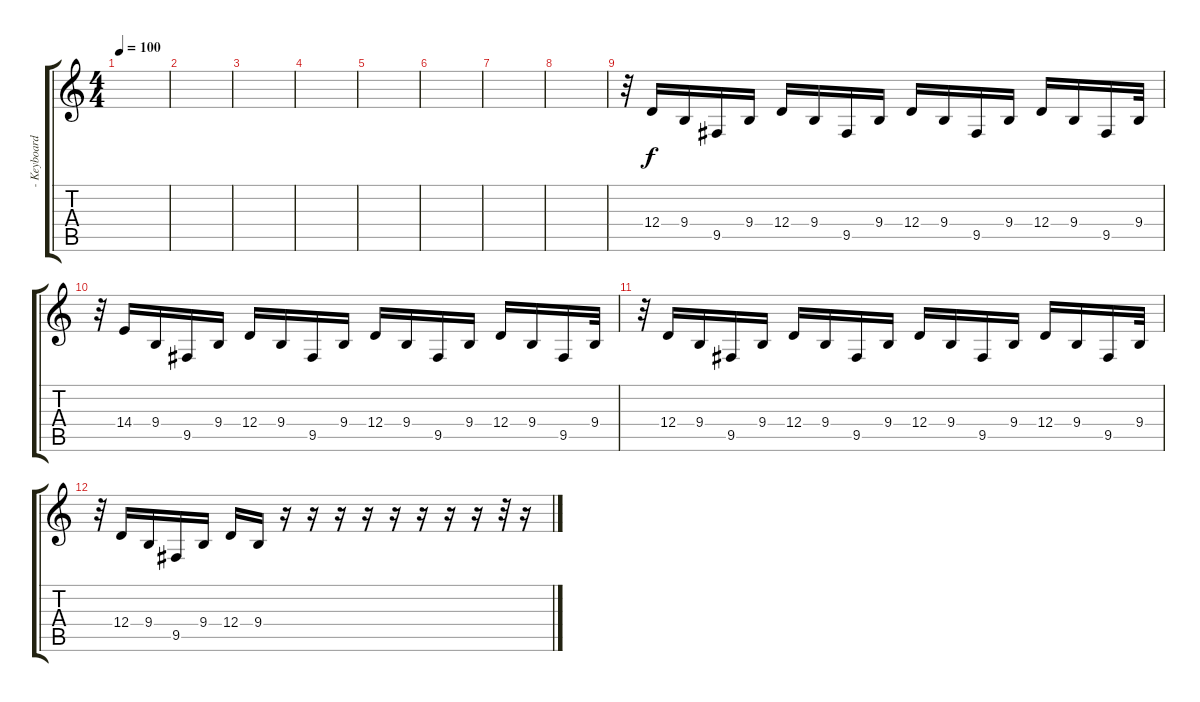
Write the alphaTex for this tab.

\track ("- Keyboard / Lead" "- Keyboard") {instrument lead6voice}
\staff {score tabs}
\tuning (E4 B3 G3 D3 A2 E2) {hide}
\ts (4 4)
\tempo 100
\clef g2
\ks c
|
|
|
|
|
|
|
|
r.32 12.4.16{volume 12} 9.4.16 9.5.16 9.4.16 12.4.16 9.4.16 9.5.16 9.4.16 12.4.16 9.4.16 9.5.16 9.4.16 12.4.16 9.4.16 9.5.16 9.4.32 |
r.32 14.4.16 9.4.16 9.5.16 9.4.16 12.4.16 9.4.16 9.5.16 9.4.16 12.4.16 9.4.16 9.5.16 9.4.16 12.4.16 9.4.16 9.5.16 9.4.32 |
r.32 12.4.16 9.4.16 9.5.16 9.4.16 12.4.16 9.4.16 9.5.16 9.4.16 12.4.16 9.4.16 9.5.16 9.4.16 12.4.16 9.4.16 9.5.16 9.4.32 |
r.32 12.4.16 9.4.16 9.5.16 9.4.16 12.4.16 9.4.16 r.16 r.16 r.16 r.16 r.16 r.16 r.16 r.16 r.32 r.16
